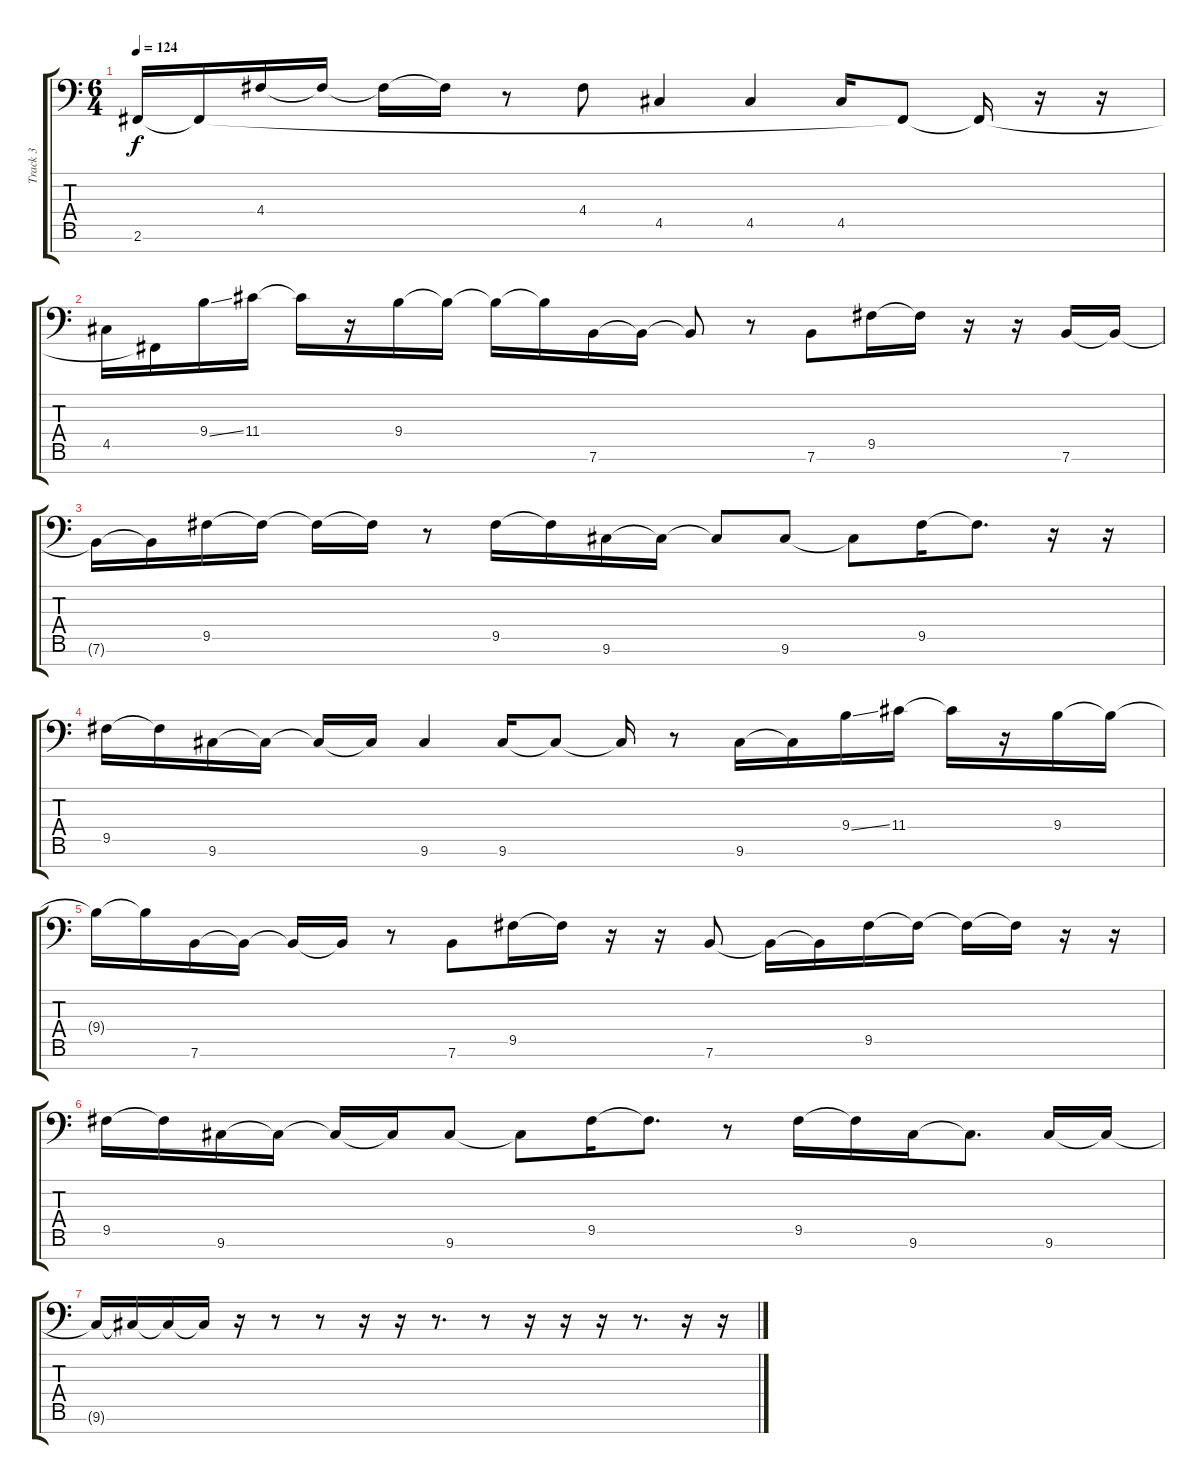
\track ("Track 3" "Track 3") {instrument electricbassfinger}
\staff {score tabs}
\tuning (E4 B3 G3 D2 A1 E1 B0) {hide}
\ts (6 4)
\tempo 124
\clef f4
\ks c
2.6{t}.16{dy f} 2.6{t}.16 4.4.16 4.4{t}.16 4.4{t}.16 4.4{t}.16 r.8 4.4.8 4.5.4 4.5.4 4.5.16 2.6{t}.8 2.6{t}.16 r.16 r.16 |
4.5.16 2.6{t}.16 9.4{ss}.16 11.4.16 11.4{t}.16 r.16 9.4.16 9.4{t}.16 9.4{t}.16 9.4{t}.16 7.6.16 7.6{t}.16 7.6{t}.8 r.8 7.6.8 9.5.16 9.5{t}.16 r.16 r.16 7.6.16 7.6{t}.16 |
7.6{t}.16 7.6{t}.16 9.5.16 9.5{t}.16 9.5{t}.16 9.5{t}.16 r.8 9.5.16 9.5{t}.16 9.6.16 9.6{t}.16 9.6{t}.8 9.6.8 9.6{t}.8 9.5.16 9.5{t}.8{d} r.16 r.16 |
9.5.16 9.5{t}.16 9.6.16 9.6{t}.16 9.6{t}.16 9.6{t}.16 9.6.4 9.6.16 9.6{t}.8 9.6{t}.16 r.8 9.6.16 9.6{t}.16 9.4{ss}.16 11.4.16 11.4{t}.16 r.16 9.4.16 9.4{t}.16 |
9.4{t}.16 9.4{t}.16 7.6.16 7.6{t}.16 7.6{t}.16 7.6{t}.16 r.8 7.6.8 9.5.16 9.5{t}.16 r.16 r.16 7.6.8 7.6{t}.16 7.6{t}.16 9.5.16 9.5{t}.16 9.5{t}.16 9.5{t}.16 r.16 r.16 |
9.5.16 9.5{t}.16 9.6.16 9.6{t}.16 9.6{t}.16 9.6{t}.16 9.6.8 9.6{t}.8 9.5.16 9.5{t}.8{d} r.8 9.5.16 9.5{t}.16 9.6.16 9.6{t}.8{d} 9.6.16 9.6{t}.16 |
9.6{t}.16 9.6{t}.16 9.6{t}.16 9.6{t}.16 r.16 r.8 r.8 r.16 r.16 r.8{d} r.8 r.16 r.16 r.16 r.8{d} r.16 r.16
